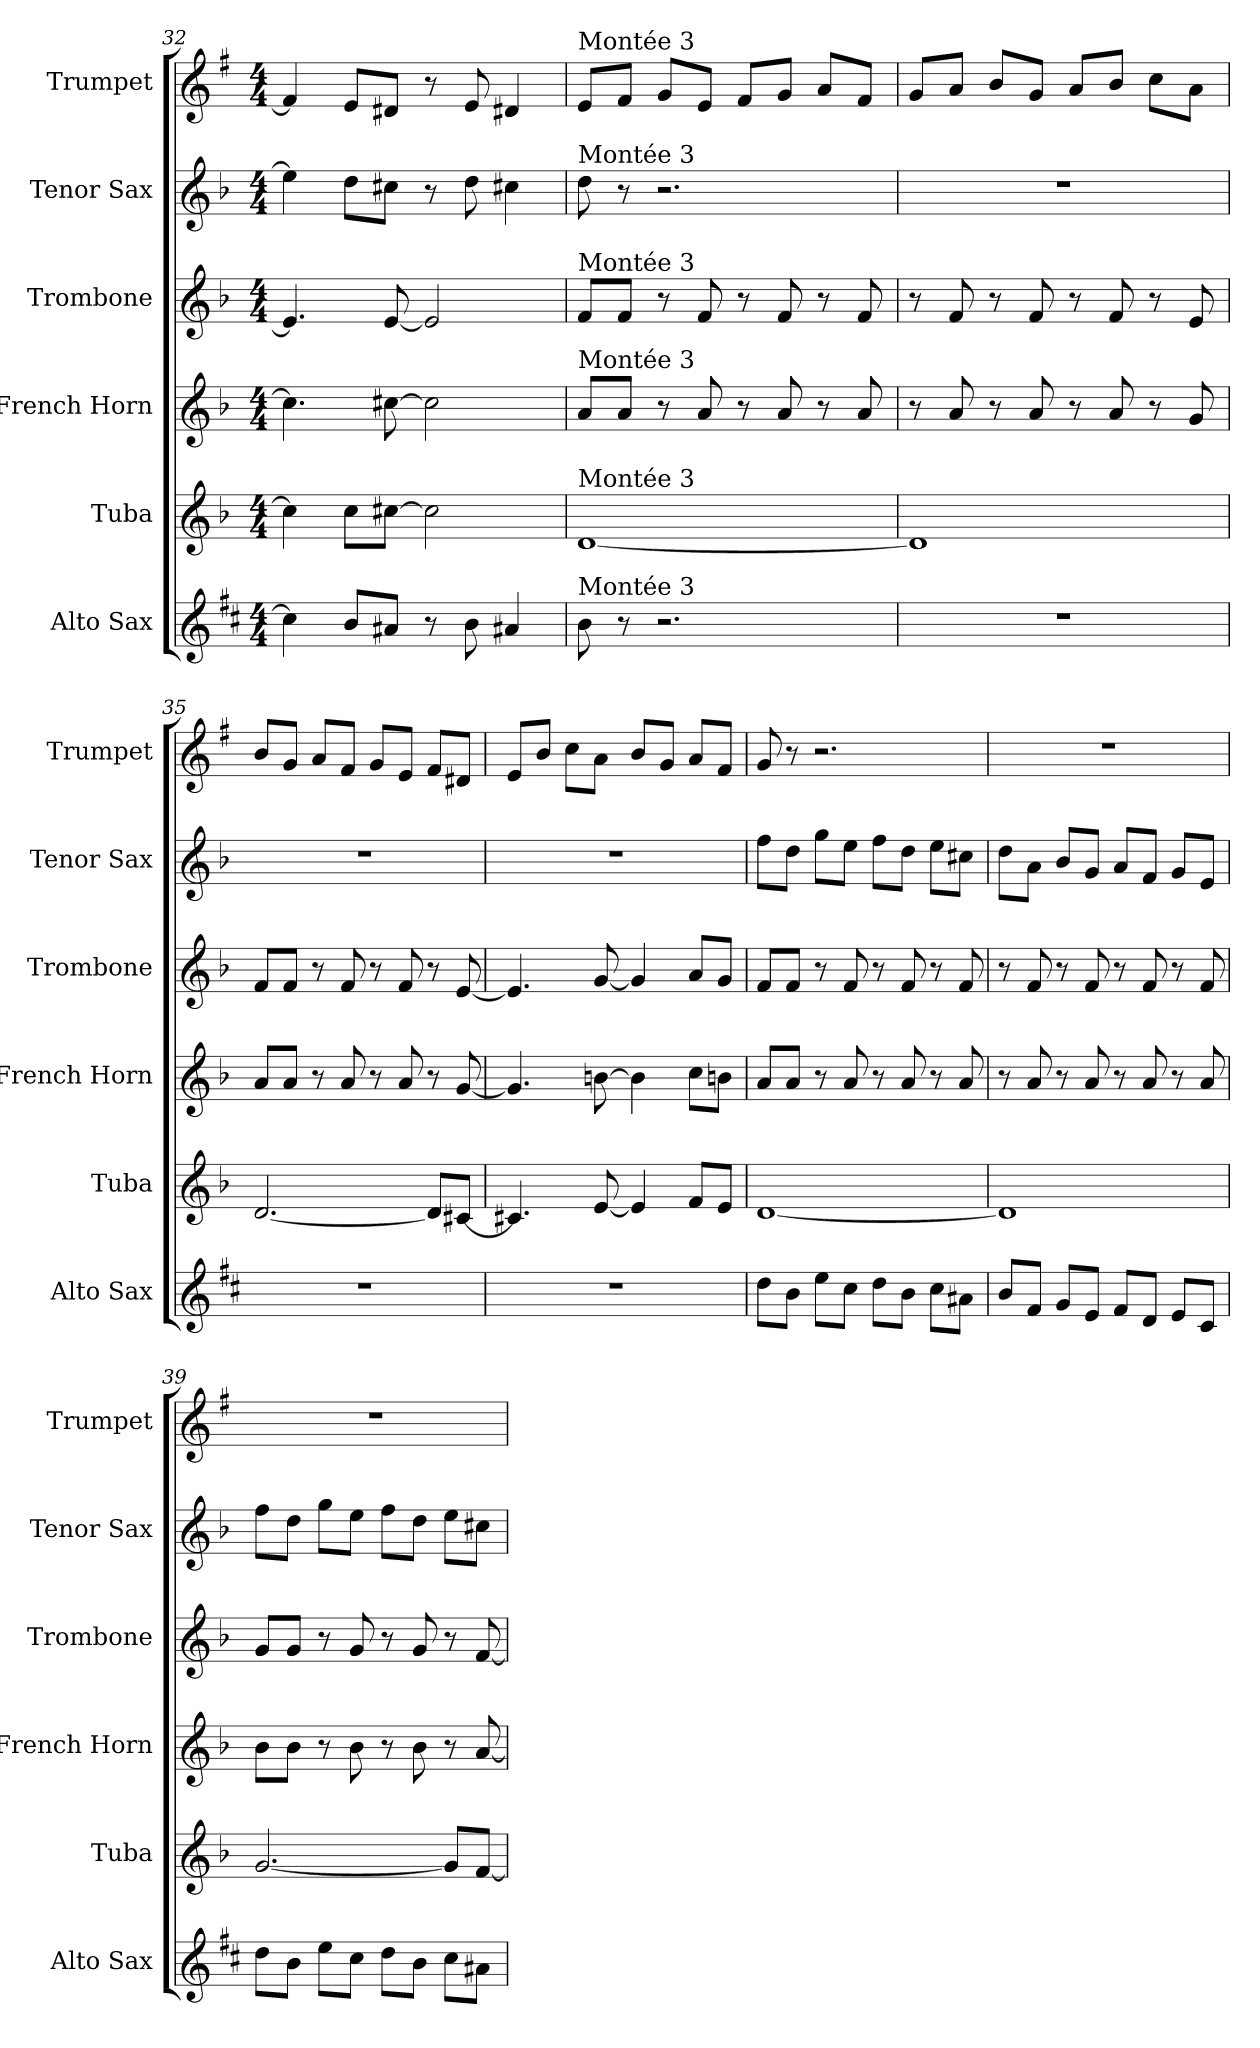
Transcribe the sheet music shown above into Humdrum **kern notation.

**kern	**kern	**kern	**kern	**kern	**kern
*part6	*part5	*part4	*part3	*part2	*part1
*staff6	*staff5	*staff4	*staff3	*staff2	*staff1
*I"Alto Sax	*I"Tuba	*I"French Horn	*I"Trombone	*I"Tenor Sax	*I"Trumpet
*I'Alto Sax	*I'Tuba	*I'French Horn	*I'Trombone	*I'Tenor Sax	*I'Trumpet
*clefG2	*clefG2	*clefG2	*clefG2	*clefG2	*clefG2
*ITrd5c9	*ITrd15c26	*ITrd8c14	*ITrd8c14	*ITrd8c14	*ITrd1c2
*k[b-]	*k[b-]	*k[b-]	*k[b-]	*k[b-]	*k[b-]
*M4/4	*M4/4	*M4/4	*M4/4	*M4/4	*M4/4
=32	=32	=32	=32	=32	=32
4e]	4C]	4.c]	4.E]	4e]	4e]
8dL	8CL	.	.	8dL	8dL
8c#XJ	[8C#XJ	[8c#X	[8E	8c#XJ	8c#XJ
8r	2C#]	2c#]	2E]	8r	8r
8d	.	.	.	8d	8d
4c#X	.	.	.	4c#X	4c#X
=33	=33	=33	=33	=33	=33
!	!	!	!	!	!LO:TX:a:t=Montée 3
!	!	!	!	!LO:TX:a:t=Montée 3	!
!	!	!	!LO:TX:a:t=Montée 3	!	!
!	!	!LO:TX:a:t=Montée 3	!	!	!
!	!LO:TX:a:t=Montée 3	!	!	!	!
!LO:TX:a:t=Montée 3	!	!	!	!	!
8d	[1DD	8AL	8FL	8d	8dL
8r	.	8AJ	8FJ	8r	8eJ
2.r	.	8r	8r	2.r	8fL
.	.	8A	8F	.	8dJ
.	.	8r	8r	.	8eL
.	.	8A	8F	.	8fJ
.	.	8r	8r	.	8gL
.	.	8A	8F	.	8eJ
=34	=34	=34	=34	=34	=34
1r	1DD]	8r	8r	1r	8fL
.	.	8A	8F	.	8gJ
.	.	8r	8r	.	8aL
.	.	8A	8F	.	8fJ
.	.	8r	8r	.	8gL
.	.	8A	8F	.	8aJ
.	.	8r	8r	.	8b-L
.	.	8G	8E	.	8gJ
=35	=35	=35	=35	=35	=35
1r	[2.DD	8AL	8FL	1r	8aL
.	.	8AJ	8FJ	.	8fJ
.	.	8r	8r	.	8gL
.	.	8A	8F	.	8eJ
.	.	8r	8r	.	8fL
.	.	8A	8F	.	8dJ
.	8DDL]	8r	8r	.	8eL
.	[8CC#XJ	[8G	[8E	.	8c#XJ
=36	=36	=36	=36	=36	=36
1r	4.CC#X]	4.G]	4.E]	1r	8dL
.	.	.	.	.	8aJ
.	.	.	.	.	8b-L
.	[8EE	[8Bn	[8G	.	8gJ
.	4EE]	4B]	4G]	.	8aL
.	.	.	.	.	8fJ
.	8FFL	8cL	8AL	.	8gL
.	8EEJ	8BnJ	8GJ	.	8eJ
=37	=37	=37	=37	=37	=37
8fL	[1DD	8AL	8FL	8fL	8f
8dJ	.	8AJ	8FJ	8dJ	8r
8gL	.	8r	8r	8gL	2.r
8eJ	.	8A	8F	8eJ	.
8fL	.	8r	8r	8fL	.
8dJ	.	8A	8F	8dJ	.
8eL	.	8r	8r	8eL	.
8c#XJ	.	8A	8F	8c#XJ	.
=38	=38	=38	=38	=38	=38
8dL	1DD]	8r	8r	8dL	1r
8AJ	.	8A	8F	8AJ	.
8B-L	.	8r	8r	8B-L	.
8GJ	.	8A	8F	8GJ	.
8AL	.	8r	8r	8AL	.
8FJ	.	8A	8F	8FJ	.
8GL	.	8r	8r	8GL	.
8EJ	.	8A	8F	8EJ	.
=39	=39	=39	=39	=39	=39
8fL	[2.GG	8B-L	8GL	8fL	1r
8dJ	.	8B-J	8GJ	8dJ	.
8gL	.	8r	8r	8gL	.
8eJ	.	8B-	8G	8eJ	.
8fL	.	8r	8r	8fL	.
8dJ	.	8B-	8G	8dJ	.
8eL	8GGL]	8r	8r	8eL	.
8c#XJ	[8FFJ	[8A	[8F	8c#XJ	.
=	=	=	=	=	=
*-	*-	*-	*-	*-	*-
